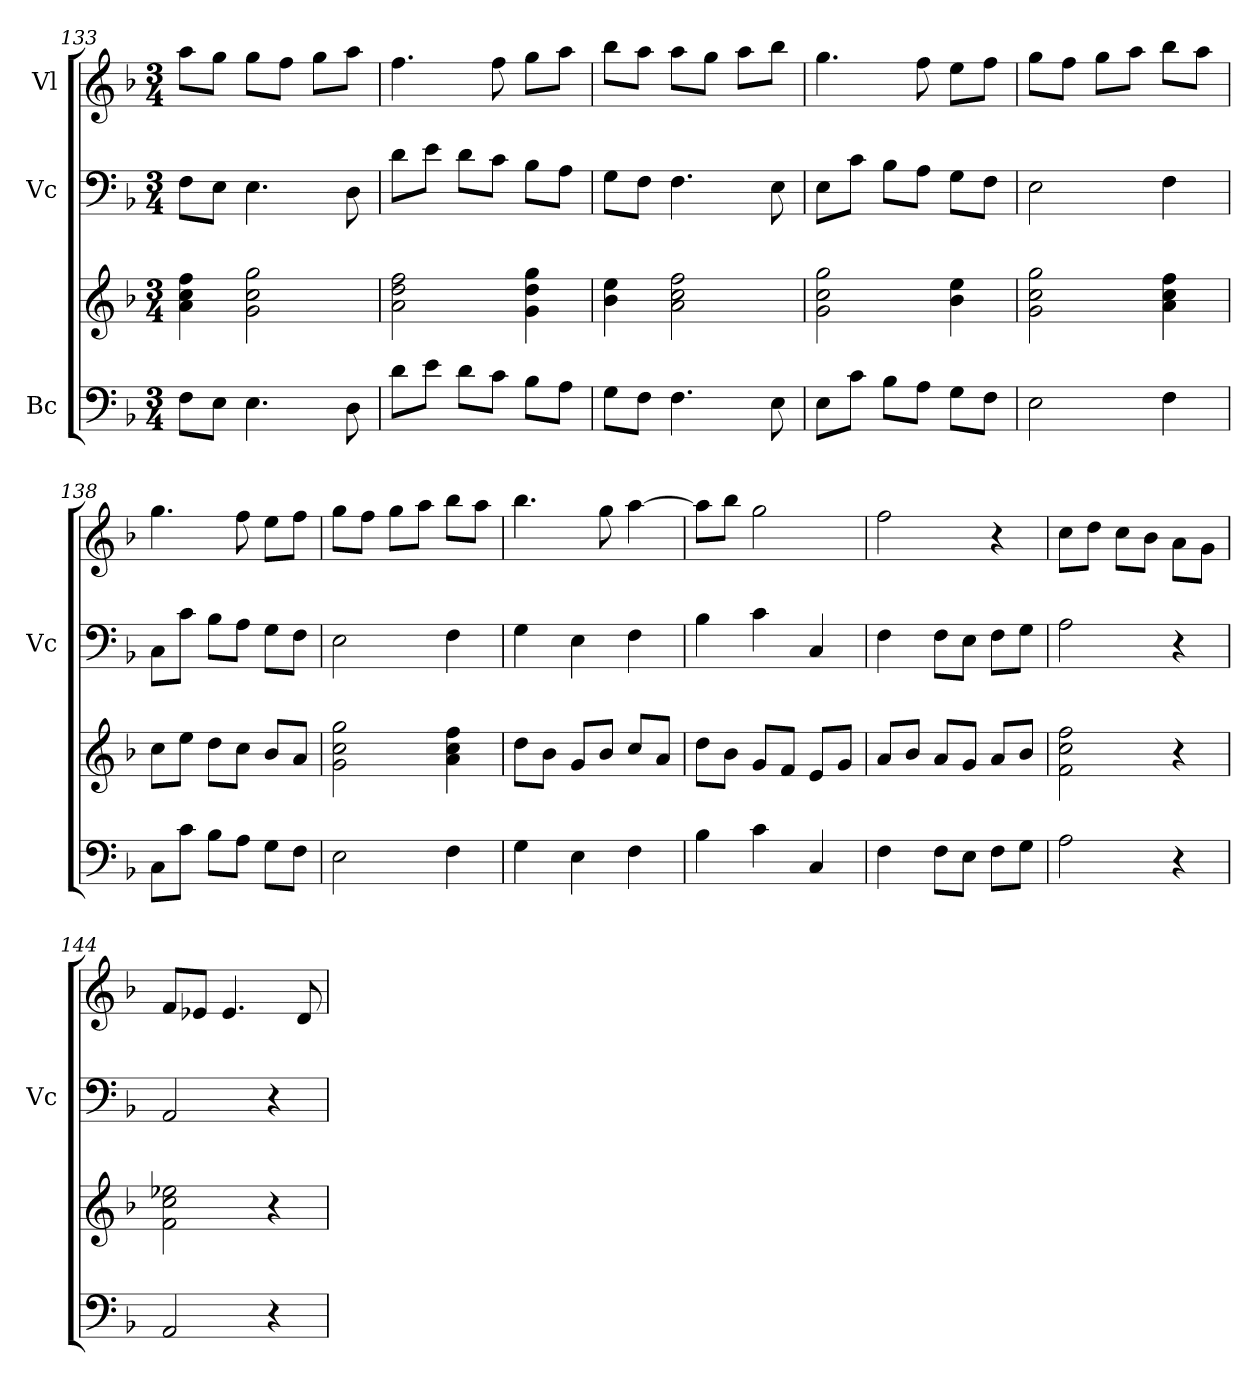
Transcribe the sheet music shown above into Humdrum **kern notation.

**kern	**kern	**kern	**kern
*part3	*part3	*part2	*part1
*staff4	*staff3	*staff2	*staff1
*I"Bc	*	*I"Vc	*I"Vl
*	*	*I'Vc	*
*clefF4	*clefG2	*clefF4	*clefG2
*k[b-]	*k[b-]	*k[b-]	*k[b-]
*M3/4	*M3/4	*M3/4	*M3/4
=133	=133	=133	=133
8F\L	4a\ 4cc\ 4ff\	8F\L	8aa\L
8E\J	.	8E\J	8gg\J
4.E\	2g\ 2cc\ 2gg\	4.E\	8gg\L
.	.	.	8ff\J
.	.	.	8gg\L
8D\	.	8D\	8aa\J
=134	=134	=134	=134
8d\L	2a\ 2dd\ 2ff\	8d\L	4.ff\
8e\J	.	8e\J	.
8d\L	.	8d\L	.
8c\J	.	8c\J	8ff\
8B-\L	4g\ 4dd\ 4gg\	8B-\L	8gg\L
8A\J	.	8A\J	8aa\J
=135	=135	=135	=135
8G\L	4b-\ 4ee\	8G\L	8bb-\L
8F\J	.	8F\J	8aa\J
4.F\	2a\ 2cc\ 2ff\	4.F\	8aa\L
.	.	.	8gg\J
.	.	.	8aa\L
8E\	.	8E\	8bb-\J
=136	=136	=136	=136
8E\L	2g\ 2cc\ 2gg\	8E\L	4.gg\
8c\J	.	8c\J	.
8B-\L	.	8B-\L	.
8A\J	.	8A\J	8ff\
8G\L	4b-\ 4ee\	8G\L	8ee\L
8F\J	.	8F\J	8ff\J
=137	=137	=137	=137
2E\	2g\ 2cc\ 2gg\	2E\	8gg\L
.	.	.	8ff\J
.	.	.	8gg\L
.	.	.	8aa\J
4F\	4a\ 4cc\ 4ff\	4F\	8bb-\L
.	.	.	8aa\J
!!LO:LB:g=z
=138	=138	=138	=138
8C\L	8cc\L	8C\L	4.gg\
8c\J	8ee\J	8c\J	.
8B-\L	8dd\L	8B-\L	.
8A\J	8cc\J	8A\J	8ff\
8G\L	8b-/L	8G\L	8ee\L
8F\J	8a/J	8F\J	8ff\J
=139	=139	=139	=139
2E\	2g\ 2cc\ 2gg\	2E\	8gg\L
.	.	.	8ff\J
.	.	.	8gg\L
.	.	.	8aa\J
4F\	4a\ 4cc\ 4ff\	4F\	8bb-\L
.	.	.	8aa\J
=140	=140	=140	=140
4G\	8dd\L	4G\	4.bb-\
.	8b-\J	.	.
4E\	8g/L	4E\	.
.	8b-/J	.	8gg\
4F\	8cc/L	4F\	[4aa\
.	8a/J	.	.
=141	=141	=141	=141
4B-\	8dd\L	4B-\	8aa\L]
.	8b-\J	.	8bb-\J
4c\	8g/L	4c\	2gg\
.	8f/J	.	.
4C/	8e/L	4C/	.
.	8g/J	.	.
=142	=142	=142	=142
4F\	8a/L	4F\	2ff\
.	8b-/J	.	.
8F\L	8a/L	8F\L	.
8E\J	8g/J	8E\J	.
8F\L	8a/L	8F\L	4r
8G\J	8b-/J	8G\J	.
=143	=143	=143	=143
2A\	2f\ 2cc\ 2ff\	2A\	8cc\L
.	.	.	8dd\J
.	.	.	8cc\L
.	.	.	8b-\J
4r	4r	4r	8a\L
.	.	.	8g\J
=144	=144	=144	=144
2AA/	2f\ 2cc\ 2ee-X\	2AA/	8f/L
.	.	.	8e-X/J
.	.	.	4.e-/
4r	4r	4r	.
.	.	.	8d/
=	=	=	=
*-	*-	*-	*-
